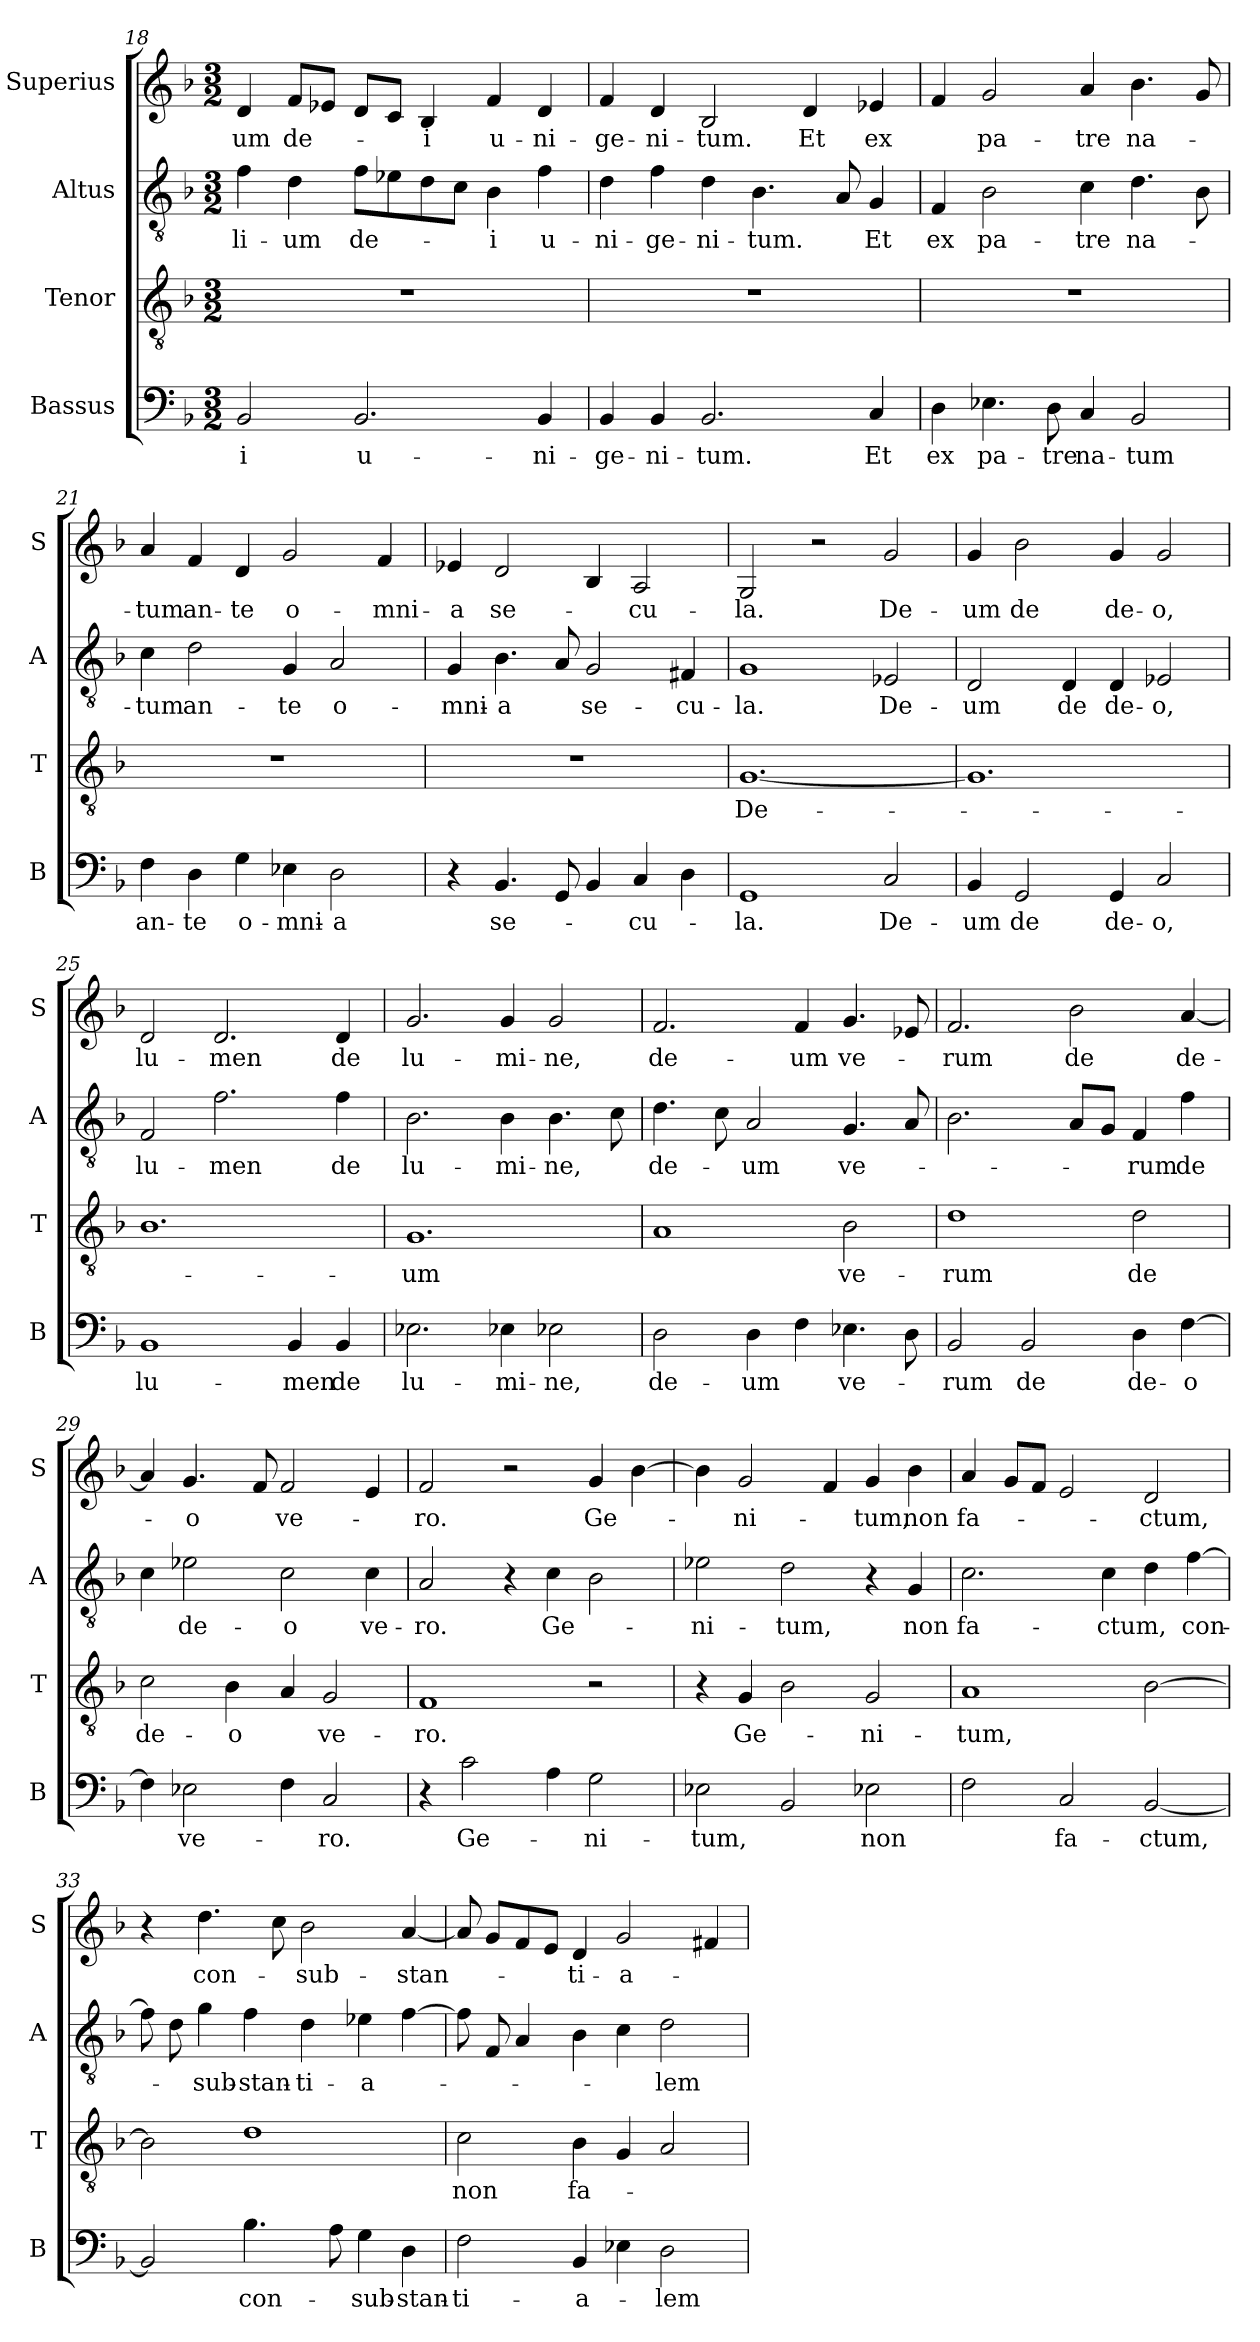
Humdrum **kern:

**kern	**text	**kern	**text	**kern	**text	**kern	**text
*part4	*part4	*part3	*part3	*part2	*part2	*part1	*part1
*staff4	*staff4	*staff3	*staff3	*staff2	*staff2	*staff1	*staff1
*I"Bassus	*	*I"Tenor	*	*I"Altus	*	*I"Superius	*
*I'B	*	*I'T	*	*I'A	*	*I'S	*
*clefF4	*	*clefGv2	*	*clefGv2	*	*clefG2	*
*k[b-]	*	*k[b-]	*	*k[b-]	*	*k[b-]	*
*M3/2	*	*M3/2	*	*M3/2	*	*M3/2	*
=18	=18	=18	=18	=18	=18	=18	=18
!	!LO:LY:i	!	!	!	!LO:LY:i	!	!
2BB-	-i	1.r	.	4f	-li-	4d	-um
!	!	!	!	!	!LO:LY:i	!	!
.	.	.	.	4d	-um	8fL	de-
.	.	.	.	.	.	8e-XJ	.
!	!LO:LY:i	!	!	!	!LO:LY:i	!	!
2.BB-	u-	.	.	8fL	de-	8dL	.
.	.	.	.	8e-X	.	8cJ	.
.	.	.	.	8d	.	4B-	-i
.	.	.	.	8cJ	.	.	.
!	!	!	!	!	!LO:LY:i	!	!
.	.	.	.	4B-	-i	4f	u-
!	!LO:LY:i	!	!	!	!LO:LY:i	!	!
4BB-	-ni-	.	.	4f	u-	4d	-ni-
=19	=19	=19	=19	=19	=19	=19	=19
!	!LO:LY:i	!	!	!	!LO:LY:i	!	!
4BB-	-ge-	1.r	.	4d	-ni-	4f	-ge-
!	!LO:LY:i	!	!	!	!LO:LY:i	!	!
4BB-	-ni-	.	.	4f	-ge-	4d	-ni-
!	!LO:LY:i	!	!	!	!LO:LY:i	!	!
2.BB-	-tum.	.	.	4d	-ni-	2B-	-tum.
!	!	!	!	!	!LO:LY:i	!	!
.	.	.	.	4.B-	-tum.	.	.
.	.	.	.	.	.	4d	Et
.	.	.	.	8A	.	.	.
!	!LO:LY:i	!	!	!	!	!	!
4C	Et	.	.	4G	Et	4e-X	ex
=20	=20	=20	=20	=20	=20	=20	=20
!	!LO:LY:i	!	!	!	!	!	!
4D	ex	1.r	.	4F	ex	4f	.
!	!LO:LY:i	!	!	!	!	!	!
4.E-X	pa-	.	.	2B-	pa-	2g	pa-
!	!LO:LY:i	!	!	!	!	!	!
8D	-tre	.	.	.	.	.	.
!	!LO:LY:i	!	!	!	!	!	!
4C	na-	.	.	4c	-tre	4a	-tre
!	!LO:LY:i	!	!	!	!	!	!
2BB-	-tum	.	.	4.d	na-	4.b-	na-
.	.	.	.	8B-	.	8g	.
=21	=21	=21	=21	=21	=21	=21	=21
!	!LO:LY:i	!	!	!	!	!	!
4F	an-	1.r	.	4c	-tum	4a	-tum
!	!LO:LY:i	!	!	!	!	!	!LO:LY:i
4D	-te	.	.	2d	an-	4f	an-
!	!LO:LY:i	!	!	!	!	!	!LO:LY:i
4G	o-	.	.	.	.	4d	-te
!	!LO:LY:i	!	!	!	!	!	!LO:LY:i
4E-X	-mni-	.	.	4G	-te	2g	o-
!	!LO:LY:i	!	!	!	!	!	!
2D	-a	.	.	2A	o-	.	.
!	!	!	!	!	!	!	!LO:LY:i
.	.	.	.	.	.	4f	-mni-
=22	=22	=22	=22	=22	=22	=22	=22
!	!	!	!	!	!	!	!LO:LY:i
4r	.	1.r	.	4G	-mni-	4e-X	-a
!	!LO:LY:i	!	!	!	!	!	!LO:LY:i
4.BB-	se-	.	.	4.B-	-a	2d	se-
8GG	.	.	.	8A	.	.	.
4BB-	.	.	.	2G	se-	4B-	.
!	!LO:LY:i	!	!	!	!	!	!LO:LY:i
4C	-cu-	.	.	.	.	2A	-cu-
4D	.	.	.	4F#X	-cu-	.	.
=23	=23	=23	=23	=23	=23	=23	=23
!	!LO:LY:i	!	!LO:LY:i	!	!	!	!LO:LY:i
1GG	-la.	[1.G	De-	1G	-la.	2G	-la.
.	.	.	.	.	.	2r	.
!	!LO:LY:i	!	!	!	!	!	!
2C	De-	.	.	2E-X	De-	2g	De-
=24	=24	=24	=24	=24	=24	=24	=24
!	!LO:LY:i	!	!	!	!	!	!
4BB-	-um	1.G]	.	2D	-um	4g	-um
!	!LO:LY:i	!	!	!	!	!	!
2GG	de	.	.	.	.	2b-	de
.	.	.	.	4D	de	.	.
!	!LO:LY:i	!	!	!	!	!	!
4GG	de-	.	.	4D	de-	4g	de-
!	!LO:LY:i	!	!	!	!	!	!
2C	-o,	.	.	2E-X	-o,	2g	-o,
=25	=25	=25	=25	=25	=25	=25	=25
!	!LO:LY:i	!	!	!	!	!	!
1BB-	lu-	1.B-	.	2F	lu-	2d	lu-
.	.	.	.	2.f	-men	2.d	-men
!	!LO:LY:i	!	!	!	!	!	!
4BB-	-men	.	.	.	.	.	.
!	!LO:LY:i	!	!	!	!	!	!
4BB-	de	.	.	4f	de	4d	de
=26	=26	=26	=26	=26	=26	=26	=26
!	!LO:LY:i	!	!LO:LY:i	!	!	!	!
2.E-X	lu-	1.G	-um	2.B-	lu-	2.g	lu-
!	!LO:LY:i	!	!	!	!	!	!
4E-X	-mi-	.	.	4B-	-mi-	4g	-mi-
!	!LO:LY:i	!	!	!	!	!	!
2E-X	-ne,	.	.	4.B-	-ne,	2g	-ne,
.	.	.	.	8c	.	.	.
=27	=27	=27	=27	=27	=27	=27	=27
2D	de-	1A	.	4.d	de-	2.f	de-
.	.	.	.	8c	.	.	.
4D	-um	.	.	2A	-um	.	.
4F	.	.	.	.	.	4f	-um
!	!	!	!LO:LY:i	!	!	!	!
4.E-X	ve-	2B-	ve-	4.G	ve-	4.g	ve-
8D	.	.	.	8A	.	8e-X	.
=28	=28	=28	=28	=28	=28	=28	=28
!	!	!	!LO:LY:i	!	!	!	!
2BB-	-rum	1d	-rum	2.B-	.	2.f	-rum
2BB-	de	.	.	.	.	.	.
.	.	.	.	8AL	.	2b-	de
.	.	.	.	8GJ	.	.	.
!	!	!	!LO:LY:i	!	!	!	!
4D	de-	2d	de	4F	-rum	.	.
[4F	-o	.	.	4f	de	[4a	de-
=29	=29	=29	=29	=29	=29	=29	=29
!	!	!	!LO:LY:i	!	!	!	!
4F]	.	2c	de-	4c	.	4a]	.
2E-X	ve-	.	.	2e-X	de-	4.g	-o
!	!	!	!LO:LY:i	!	!	!	!
.	.	4B-	-o	.	.	.	.
.	.	.	.	.	.	8f	.
4F	.	4A	.	2c	-o	2f	ve-
!	!	!	!LO:LY:i	!	!	!	!
2C	-ro.	2G	ve-	.	.	.	.
.	.	.	.	4c	ve-	4e	.
=30	=30	=30	=30	=30	=30	=30	=30
4r	.	1F	-ro.	2A	-ro.	2f	-ro.
2c	Ge-	.	.	.	.	.	.
.	.	.	.	4r	.	2r	.
4A	.	.	.	4c	Ge-	.	.
2G	-ni-	2r	.	2B-	.	4g	Ge-
.	.	.	.	.	.	[4b-	.
=31	=31	=31	=31	=31	=31	=31	=31
2E-X	-tum,	4r	.	2e-X	-ni-	4b-]	.
.	.	4G	Ge-	.	.	2g	-ni-
2BB-	.	2B-	.	2d	-tum,	.	.
.	.	.	.	.	.	4f	.
2E-X	non	2G	-ni-	4r	.	4g	-tum,
.	.	.	.	4G	non	4b-	non
=32	=32	=32	=32	=32	=32	=32	=32
2F	.	1A	-tum,	2.c	fa-	4a	fa-
.	.	.	.	.	.	8gL	.
.	.	.	.	.	.	8fJ	.
2C	fa-	.	.	.	.	2e	.
.	.	.	.	4c	-ctum,	.	.
[2BB-	-ctum,	[2B-	.	4d	.	2d	-ctum,
.	.	.	.	[4f	con-	.	.
=33	=33	=33	=33	=33	=33	=33	=33
2BB-]	.	2B-]	.	8f]	.	4r	.
.	.	.	.	8d	.	.	.
.	.	.	.	4g	-sub-	4.dd	con-
4.B-	con-	1d	.	4f	-stan-	.	.
.	.	.	.	.	.	8cc	.
.	.	.	.	4d	-ti-	2b-	-sub-
8A	.	.	.	.	.	.	.
4G	-sub-	.	.	4e-X	-a-	.	.
4D	-stan-	.	.	[4f	.	[4a	-stan-
=34	=34	=34	=34	=34	=34	=34	=34
2F	-ti-	2c	non	8f]	.	8a]	.
.	.	.	.	8F	.	8gL	.
.	.	.	.	4A	.	8f	.
.	.	.	.	.	.	8eJ	.
4BB-	-a-	4B-	fa-	4B-	.	4d	-ti-
4E-X	.	4G	.	4c	.	2g	-a-
2D	-lem	2A	.	2d	-lem	.	.
.	.	.	.	.	.	4f#X	.
=	=	=	=	=	=	=	=
*-	*-	*-	*-	*-	*-	*-	*-
